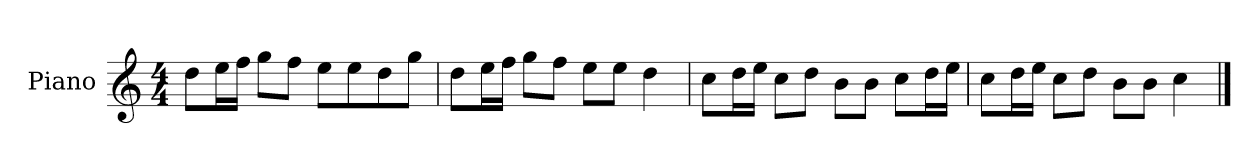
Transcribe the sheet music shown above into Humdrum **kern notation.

**kern
*part1
*staff1
*I"Piano
*I'P-no
*clefG2
*k[]
*M4/4
*MM90
=1
8dd\L
16ee\L
16ff\JJ
8gg\L
8ff\J
8ee\L
8ee\
8dd\
8gg\J
=2
8dd\L
16ee\L
16ff\JJ
8gg\L
8ff\J
8ee\L
8ee\J
4dd\
=3
8cc\L
16dd\L
16ee\JJ
8cc\L
8dd\J
8b\L
8b\J
8cc\L
16dd\L
16ee\JJ
=4
8cc\L
16dd\L
16ee\JJ
8cc\L
8dd\J
8b\L
8b\J
4cc\
==
*-
